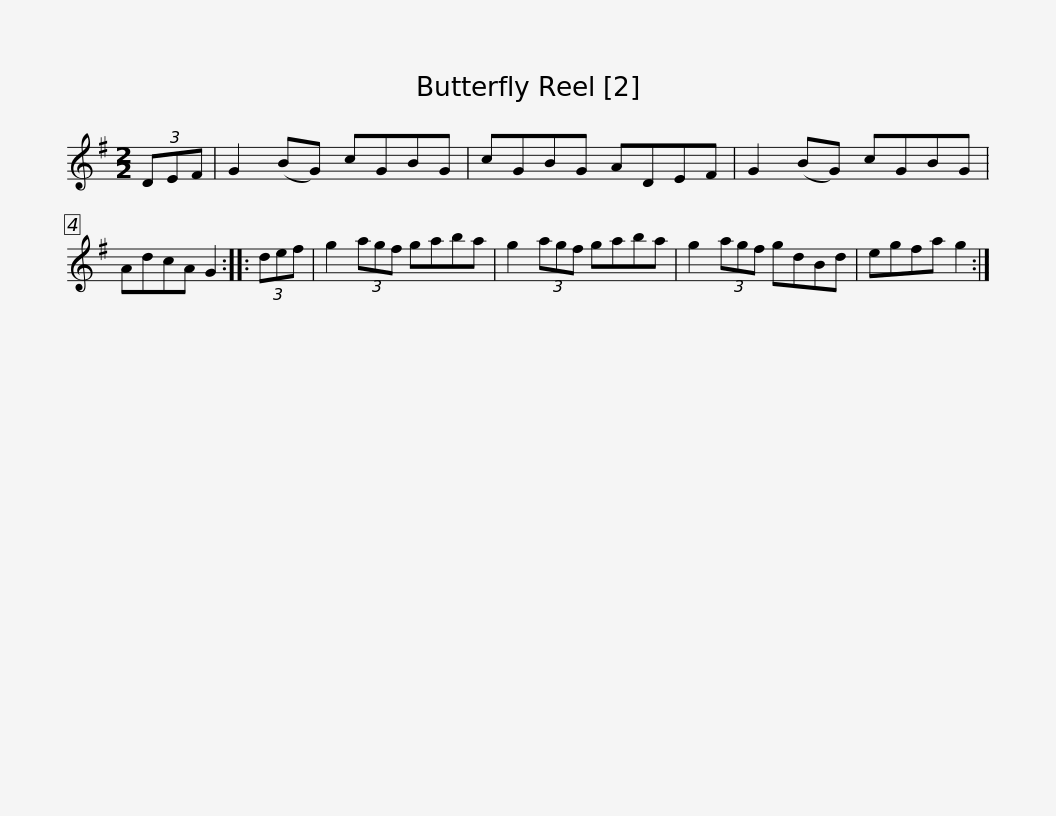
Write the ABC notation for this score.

X:1
L:1/8
M:2/2
I:linebreak $
K:G
V:1 treble
V:1
 (3DEF | G2 (BG) cGBG | cGBG ADEF | G2 (BG) cGBG | AdcA G2 :: %5
 (3def | g2 (3agf gaba |$ g2 (3agf gaba | g2 (3agf gdBd | egfa g2 :| %10
